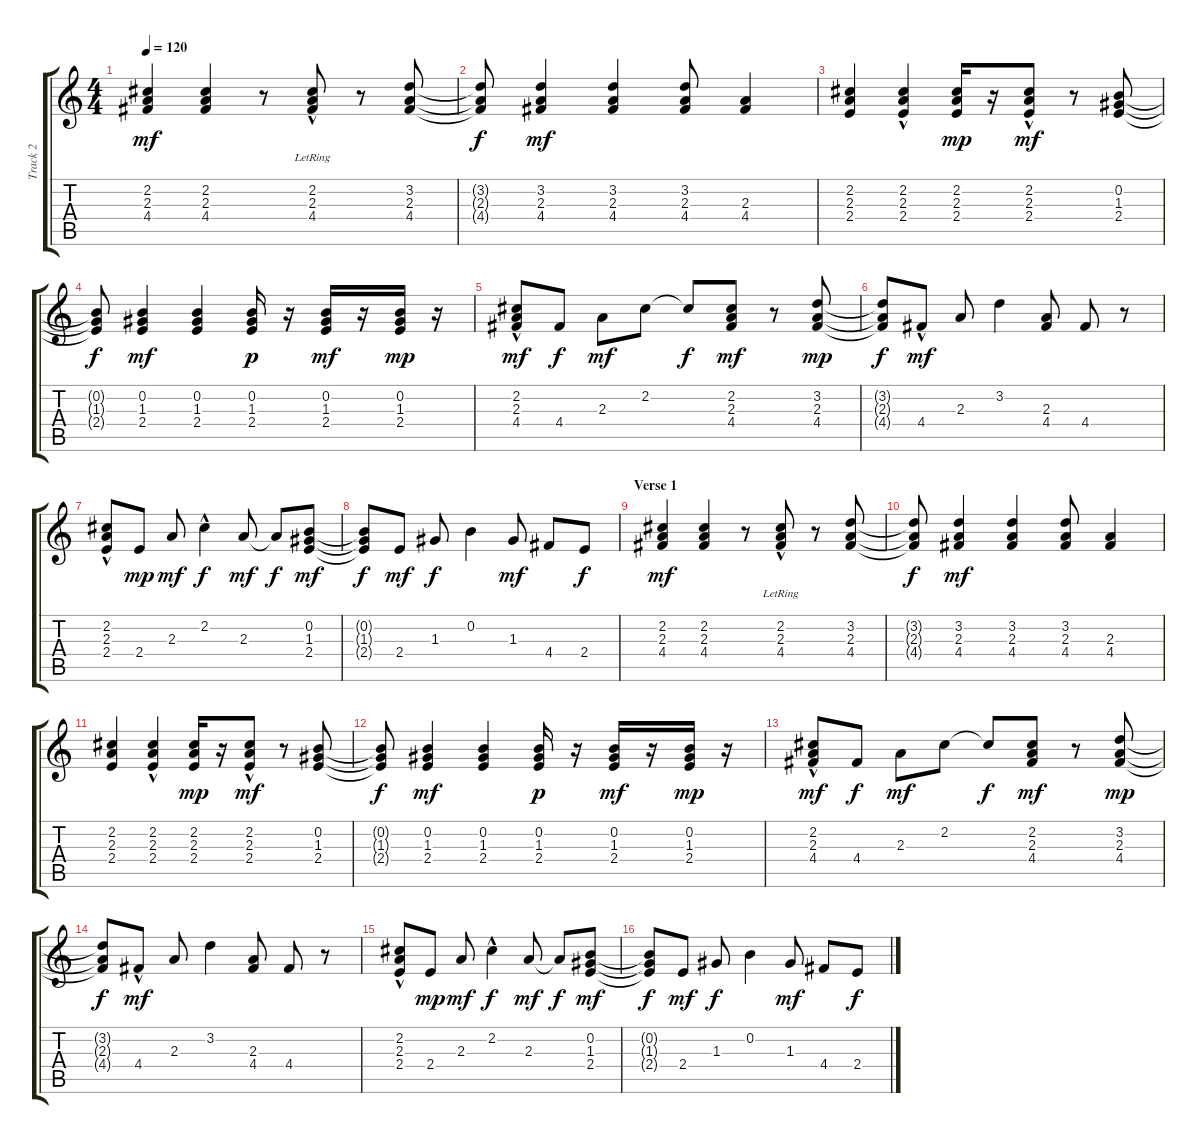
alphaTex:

\track ("Track 2" "Track 2") {instrument acousticguitarsteel}
\staff {score tabs}
\tuning (E4 B3 G3 D3 A2 E2) {hide}
\ts (4 4)
\tempo 120
\clef g2
\ks c
(2.2 2.3 4.4).4{dy mf instrument acousticguitarsteel} (2.2 2.3 4.4).4 r.8 (2.2 2.3{hac} 4.4{hac lr}).8 r.8 (3.2 2.3 4.4).8 |
(3.2{t} 2.3{t} 4.4{t}).8{dy f} (3.2 2.3 4.4).4{dy mf} (3.2 2.3 4.4).4 (3.2 2.3 4.4).8 (2.3 4.4).4 |
(2.2 2.3 2.4).4 (2.2 2.3 2.4{hac}).4 (2.2 2.3 2.4).16{dy mp} r.16 (2.2 2.3{hac} 2.4).8{dy mf} r.8 (0.2 1.3 2.4).8 |
(0.2{t} 1.3{t} 2.4{t}).8{dy f} (0.2 1.3 2.4).4{dy mf} (0.2 1.3 2.4).4 (0.2 1.3 2.4).16{dy p} r.16 (0.2 1.3 2.4).16{dy mf} r.16 (0.2 1.3 2.4).16{dy mp} r.16 |
(2.2 2.3 4.4{hac}).8{dy mf} 4.4.8{dy f} 2.3.8{dy mf} 2.2.8 2.2{t}.8{dy f} (2.2 2.3 4.4).8{dy mf} r.8 (3.2 2.3 4.4).8{dy mp} |
(3.2{t} 2.3{t} 4.4{t}).8{dy f} 4.4{hac}.8{dy mf} 2.3.8 3.2.4 (2.3 4.4).8 4.4.8 r.8 |
(2.2 2.3 2.4{hac}).8 2.4.8{dy mp} 2.3.8{dy mf} 2.2{hac}.4{dy f} 2.3.8{dy mf} 2.3{t}.8{dy f} (0.2 1.3 2.4).8{dy mf} |
(0.2{t} 1.3{t} 2.4{t}).8{dy f} 2.4.8{dy mf} 1.3.8{dy f} 0.2.4 1.3.8{dy mf} 4.4.8 2.4.8{dy f} |
\section ("" "Verse 1")
(2.2 2.3 4.4).4{dy mf} (2.2 2.3 4.4).4 r.8 (2.2 2.3{hac} 4.4{hac lr}).8 r.8 (3.2 2.3 4.4).8 |
(3.2{t} 2.3{t} 4.4{t}).8{dy f} (3.2 2.3 4.4).4{dy mf} (3.2 2.3 4.4).4 (3.2 2.3 4.4).8 (2.3 4.4).4 |
(2.2 2.3 2.4).4 (2.2 2.3 2.4{hac}).4 (2.2 2.3 2.4).16{dy mp} r.16 (2.2 2.3{hac} 2.4).8{dy mf} r.8 (0.2 1.3 2.4).8 |
(0.2{t} 1.3{t} 2.4{t}).8{dy f} (0.2 1.3 2.4).4{dy mf} (0.2 1.3 2.4).4 (0.2 1.3 2.4).16{dy p} r.16 (0.2 1.3 2.4).16{dy mf} r.16 (0.2 1.3 2.4).16{dy mp} r.16 |
(2.2 2.3 4.4{hac}).8{dy mf} 4.4.8{dy f} 2.3.8{dy mf} 2.2.8 2.2{t}.8{dy f} (2.2 2.3 4.4).8{dy mf} r.8 (3.2 2.3 4.4).8{dy mp} |
(3.2{t} 2.3{t} 4.4{t}).8{dy f} 4.4{hac}.8{dy mf} 2.3.8 3.2.4 (2.3 4.4).8 4.4.8 r.8 |
(2.2 2.3 2.4{hac}).8 2.4.8{dy mp} 2.3.8{dy mf} 2.2{hac}.4{dy f} 2.3.8{dy mf} 2.3{t}.8{dy f} (0.2 1.3 2.4).8{dy mf} |
(0.2{t} 1.3{t} 2.4{t}).8{dy f} 2.4.8{dy mf} 1.3.8{dy f} 0.2.4 1.3.8{dy mf} 4.4.8 2.4.8{dy f}
